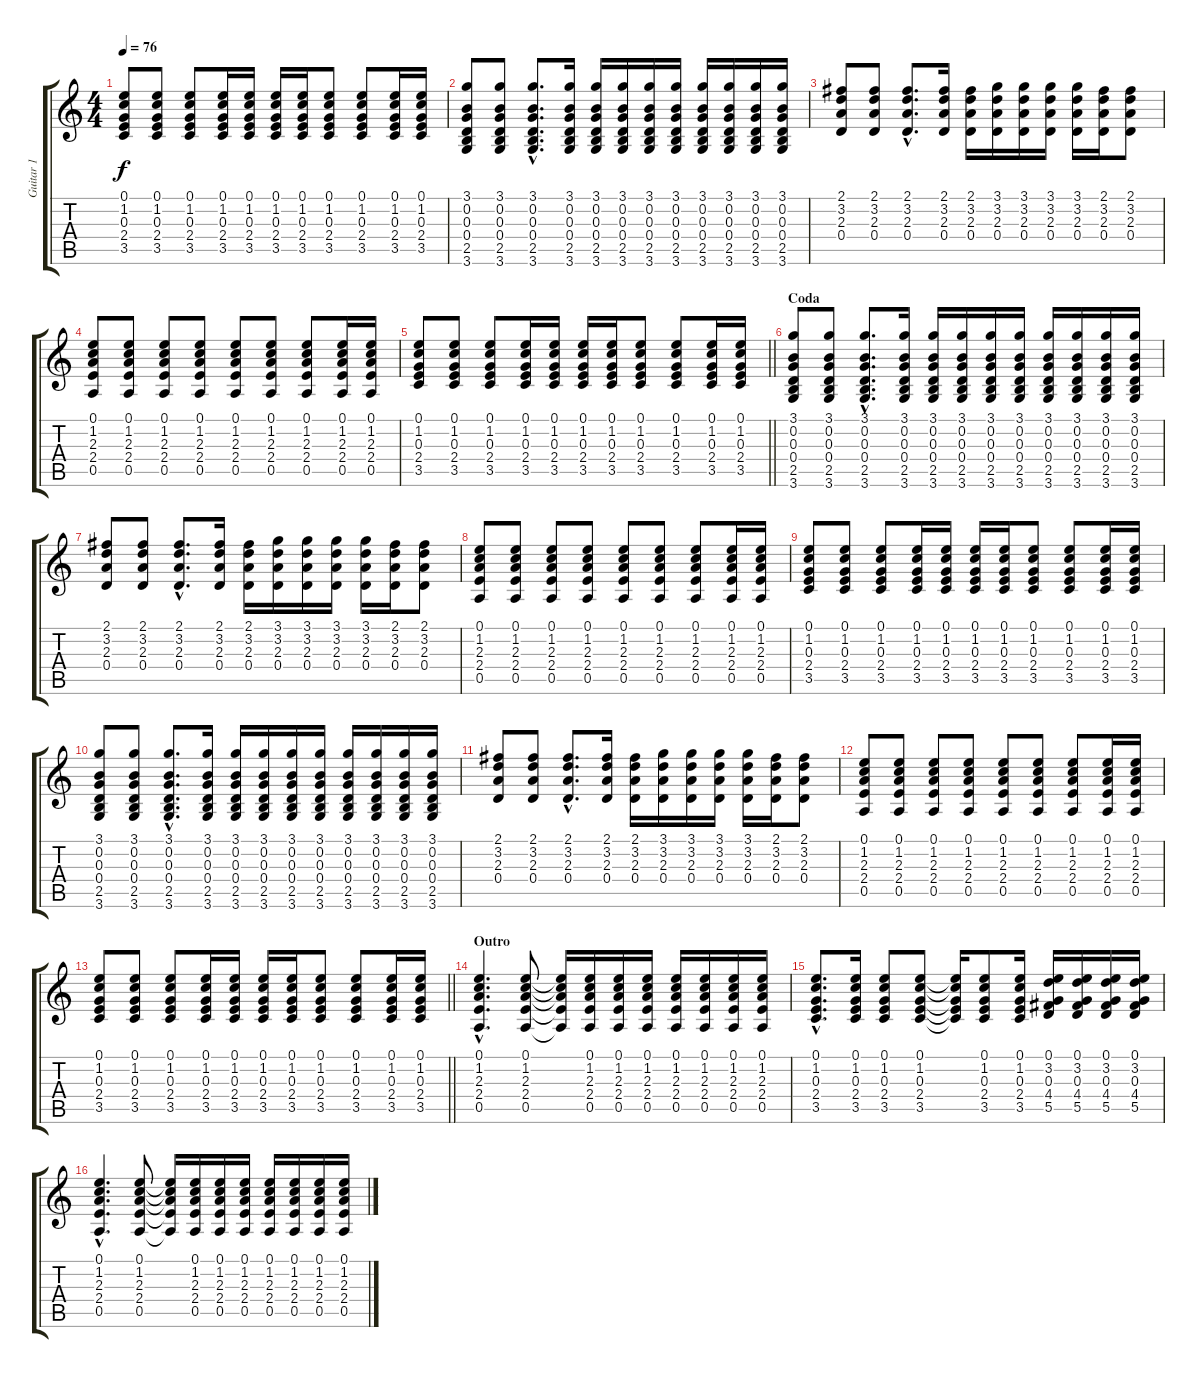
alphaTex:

\track ("Guitar 1" "Guitar 1") {instrument acousticguitarsteel}
\staff {score tabs}
\tuning (E4 B3 G3 D3 A2 E2) {hide}
\ts (4 4)
\tempo 76
\clef g2
\ks c
(0.1 1.2 0.3 2.4 3.5).8{dy f} (0.1 1.2 0.3 2.4 3.5).8 (0.1 1.2 0.3 2.4 3.5).8 (0.1 1.2 0.3 2.4 3.5).16 (0.1 1.2 0.3 2.4 3.5).16 (0.1 1.2 0.3 2.4 3.5).16 (0.1 1.2 0.3 2.4 3.5).16 (0.1 1.2 0.3 2.4 3.5).8 (0.1 1.2 0.3 2.4 3.5).8 (0.1 1.2 0.3 2.4 3.5).16 (0.1 1.2 0.3 2.4 3.5).16 |
(3.1 0.2 0.3 0.4 2.5 3.6).8 (3.1 0.2 0.3 0.4 2.5 3.6).8 (3.1{hac} 0.2{hac} 0.3{hac} 0.4{hac} 2.5{hac} 3.6{hac}).8{d} (3.1 0.2 0.3 0.4 2.5 3.6).16 (3.1 0.2 0.3 0.4 2.5 3.6).16 (3.1 0.2 0.3 0.4 2.5 3.6).16 (3.1 0.2 0.3 0.4 2.5 3.6).16 (3.1 0.2 0.3 0.4 2.5 3.6).16 (3.1 0.2 0.3 0.4 2.5 3.6).16 (3.1 0.2 0.3 0.4 2.5 3.6).16 (3.1 0.2 0.3 0.4 2.5 3.6).16 (3.1 0.2 0.3 0.4 2.5 3.6).16 |
(2.1 3.2 2.3 0.4).8 (2.1 3.2 2.3 0.4).8 (2.1{hac} 3.2{hac} 2.3{hac} 0.4{hac}).8{d} (2.1 3.2 2.3 0.4).16 (2.1 3.2 2.3 0.4).16 (3.1 3.2 2.3 0.4).16 (3.1 3.2 2.3 0.4).16 (3.1 3.2 2.3 0.4).16 (3.1 3.2 2.3 0.4).16 (2.1 3.2 2.3 0.4).16 (2.1 3.2 2.3 0.4).8 |
(0.1 1.2 2.3 2.4 0.5).8 (0.1 1.2 2.3 2.4 0.5).8 (0.1 1.2 2.3 2.4 0.5).8 (0.1 1.2 2.3 2.4 0.5).8 (0.1 1.2 2.3 2.4 0.5).8 (0.1 1.2 2.3 2.4 0.5).8 (0.1 1.2 2.3 2.4 0.5).8 (0.1 1.2 2.3 2.4 0.5).16 (0.1 1.2 2.3 2.4 0.5).16 |
\barLineRight lightlight
(0.1 1.2 0.3 2.4 3.5).8 (0.1 1.2 0.3 2.4 3.5).8 (0.1 1.2 0.3 2.4 3.5).8 (0.1 1.2 0.3 2.4 3.5).16 (0.1 1.2 0.3 2.4 3.5).16 (0.1 1.2 0.3 2.4 3.5).16 (0.1 1.2 0.3 2.4 3.5).16 (0.1 1.2 0.3 2.4 3.5).8 (0.1 1.2 0.3 2.4 3.5).8 (0.1 1.2 0.3 2.4 3.5).16 (0.1 1.2 0.3 2.4 3.5).16 |
\section ("" "Coda")
(3.1 0.2 0.3 0.4 2.5 3.6).8 (3.1 0.2 0.3 0.4 2.5 3.6).8 (3.1{hac} 0.2{hac} 0.3{hac} 0.4{hac} 2.5{hac} 3.6{hac}).8{d} (3.1 0.2 0.3 0.4 2.5 3.6).16 (3.1 0.2 0.3 0.4 2.5 3.6).16 (3.1 0.2 0.3 0.4 2.5 3.6).16 (3.1 0.2 0.3 0.4 2.5 3.6).16 (3.1 0.2 0.3 0.4 2.5 3.6).16 (3.1 0.2 0.3 0.4 2.5 3.6).16 (3.1 0.2 0.3 0.4 2.5 3.6).16 (3.1 0.2 0.3 0.4 2.5 3.6).16 (3.1 0.2 0.3 0.4 2.5 3.6).16 |
(2.1 3.2 2.3 0.4).8 (2.1 3.2 2.3 0.4).8 (2.1{hac} 3.2{hac} 2.3{hac} 0.4{hac}).8{d} (2.1 3.2 2.3 0.4).16 (2.1 3.2 2.3 0.4).16 (3.1 3.2 2.3 0.4).16 (3.1 3.2 2.3 0.4).16 (3.1 3.2 2.3 0.4).16 (3.1 3.2 2.3 0.4).16 (2.1 3.2 2.3 0.4).16 (2.1 3.2 2.3 0.4).8 |
(0.1 1.2 2.3 2.4 0.5).8 (0.1 1.2 2.3 2.4 0.5).8 (0.1 1.2 2.3 2.4 0.5).8 (0.1 1.2 2.3 2.4 0.5).8 (0.1 1.2 2.3 2.4 0.5).8 (0.1 1.2 2.3 2.4 0.5).8 (0.1 1.2 2.3 2.4 0.5).8 (0.1 1.2 2.3 2.4 0.5).16 (0.1 1.2 2.3 2.4 0.5).16 |
(0.1 1.2 0.3 2.4 3.5).8 (0.1 1.2 0.3 2.4 3.5).8 (0.1 1.2 0.3 2.4 3.5).8 (0.1 1.2 0.3 2.4 3.5).16 (0.1 1.2 0.3 2.4 3.5).16 (0.1 1.2 0.3 2.4 3.5).16 (0.1 1.2 0.3 2.4 3.5).16 (0.1 1.2 0.3 2.4 3.5).8 (0.1 1.2 0.3 2.4 3.5).8 (0.1 1.2 0.3 2.4 3.5).16 (0.1 1.2 0.3 2.4 3.5).16 |
(3.1 0.2 0.3 0.4 2.5 3.6).8 (3.1 0.2 0.3 0.4 2.5 3.6).8 (3.1{hac} 0.2{hac} 0.3{hac} 0.4{hac} 2.5{hac} 3.6{hac}).8{d} (3.1 0.2 0.3 0.4 2.5 3.6).16 (3.1 0.2 0.3 0.4 2.5 3.6).16 (3.1 0.2 0.3 0.4 2.5 3.6).16 (3.1 0.2 0.3 0.4 2.5 3.6).16 (3.1 0.2 0.3 0.4 2.5 3.6).16 (3.1 0.2 0.3 0.4 2.5 3.6).16 (3.1 0.2 0.3 0.4 2.5 3.6).16 (3.1 0.2 0.3 0.4 2.5 3.6).16 (3.1 0.2 0.3 0.4 2.5 3.6).16 |
(2.1 3.2 2.3 0.4).8 (2.1 3.2 2.3 0.4).8 (2.1{hac} 3.2{hac} 2.3{hac} 0.4{hac}).8{d} (2.1 3.2 2.3 0.4).16 (2.1 3.2 2.3 0.4).16 (3.1 3.2 2.3 0.4).16 (3.1 3.2 2.3 0.4).16 (3.1 3.2 2.3 0.4).16 (3.1 3.2 2.3 0.4).16 (2.1 3.2 2.3 0.4).16 (2.1 3.2 2.3 0.4).8 |
(0.1 1.2 2.3 2.4 0.5).8 (0.1 1.2 2.3 2.4 0.5).8 (0.1 1.2 2.3 2.4 0.5).8 (0.1 1.2 2.3 2.4 0.5).8 (0.1 1.2 2.3 2.4 0.5).8 (0.1 1.2 2.3 2.4 0.5).8 (0.1 1.2 2.3 2.4 0.5).8 (0.1 1.2 2.3 2.4 0.5).16 (0.1 1.2 2.3 2.4 0.5).16 |
\barLineRight lightlight
(0.1 1.2 0.3 2.4 3.5).8 (0.1 1.2 0.3 2.4 3.5).8 (0.1 1.2 0.3 2.4 3.5).8 (0.1 1.2 0.3 2.4 3.5).16 (0.1 1.2 0.3 2.4 3.5).16 (0.1 1.2 0.3 2.4 3.5).16 (0.1 1.2 0.3 2.4 3.5).16 (0.1 1.2 0.3 2.4 3.5).8 (0.1 1.2 0.3 2.4 3.5).8 (0.1 1.2 0.3 2.4 3.5).16 (0.1 1.2 0.3 2.4 3.5).16 |
\section ("" "Outro")
(0.1{hac} 1.2{hac} 2.3{hac} 2.4{hac} 0.5{hac}).4{d} (0.1 1.2 2.3 2.4 0.5).8 (0.1{t} 1.2{t} 2.3{t} 2.4{t} 0.5{t}).16 (0.1 1.2 2.3 2.4 0.5).16 (0.1 1.2 2.3 2.4 0.5).16 (0.1 1.2 2.3 2.4 0.5).16 (0.1 1.2 2.3 2.4 0.5).16 (0.1 1.2 2.3 2.4 0.5).16 (0.1 1.2 2.3 2.4 0.5).16 (0.1 1.2 2.3 2.4 0.5).16 |
(0.1{hac} 1.2{hac} 0.3{hac} 2.4{hac} 3.5{hac}).8{d} (0.1 1.2 0.3 2.4 3.5).16 (0.1 1.2 0.3 2.4 3.5).8 (0.1 1.2 0.3 2.4 3.5).8 (0.1{t} 1.2{t} 0.3{t} 2.4{t} 3.5{t}).16 (0.1 1.2 0.3 2.4 3.5).8 (0.1 1.2 0.3 2.4 3.5).16 (0.1 3.2 0.3 4.4 5.5).16 (0.1 3.2 0.3 4.4 5.5).16 (0.1 3.2 0.3 4.4 5.5).16 (0.1 3.2 0.3 4.4 5.5).16 |
(0.1{hac} 1.2{hac} 2.3{hac} 2.4{hac} 0.5{hac}).4{d} (0.1 1.2 2.3 2.4 0.5).8 (0.1{t} 1.2{t} 2.3{t} 2.4{t} 0.5{t}).16 (0.1 1.2 2.3 2.4 0.5).16 (0.1 1.2 2.3 2.4 0.5).16 (0.1 1.2 2.3 2.4 0.5).16 (0.1 1.2 2.3 2.4 0.5).16 (0.1 1.2 2.3 2.4 0.5).16 (0.1 1.2 2.3 2.4 0.5).16 (0.1 1.2 2.3 2.4 0.5).16
